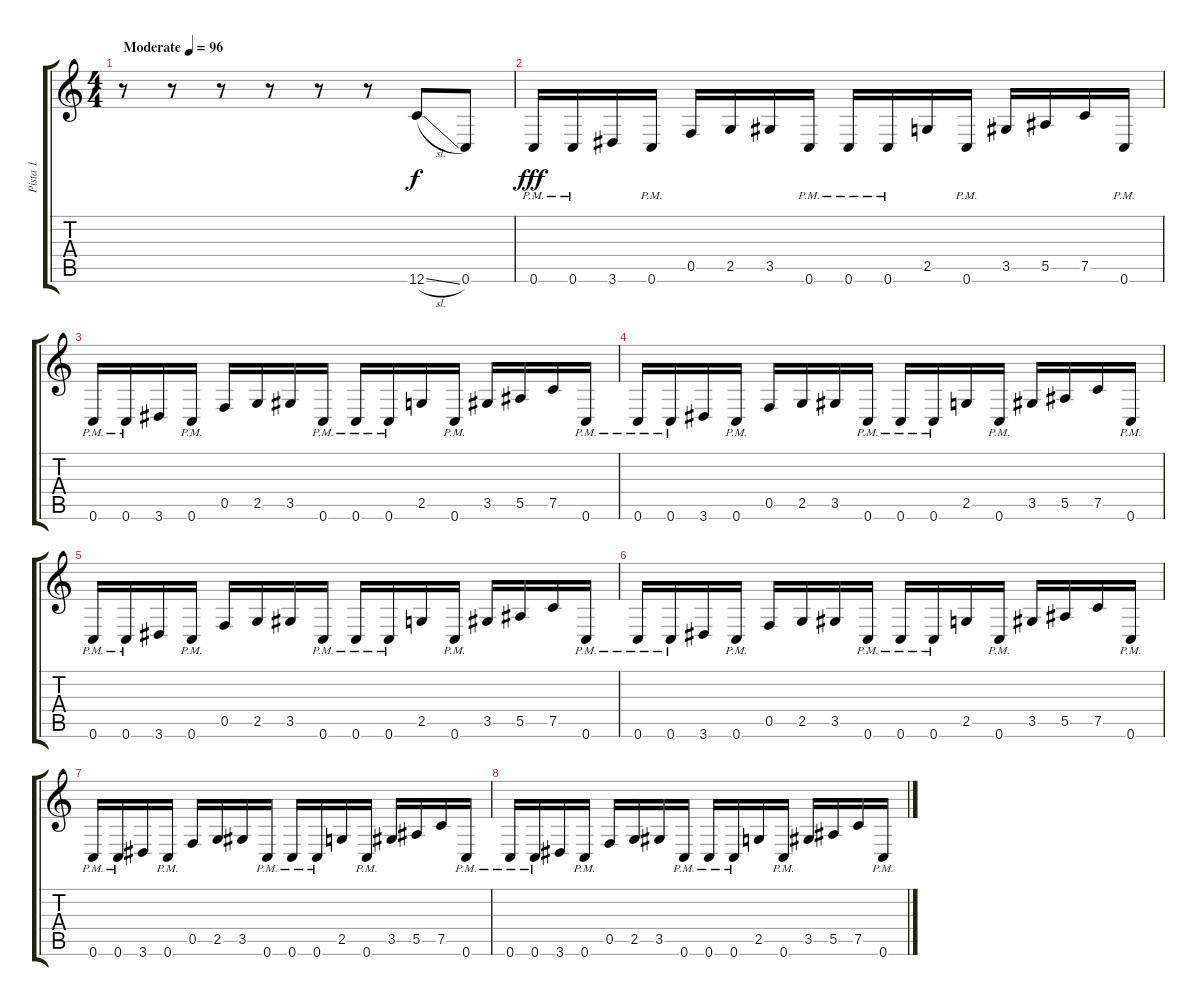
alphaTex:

\track ("Pista 1" "Pista 1") {instrument distortionguitar}
\staff {score tabs}
\tuning (C4 G3 Eb3 Bb2 F2 C2) {hide}
\ts (4 4)
\tempo (96 "Moderate")
\clef g2
\ks c
r.8{dy f instrument distortionguitar} r.8 r.8 r.8 r.8 r.8 12.6{sl}.8 0.6.8 |
0.6{pm}.16{dy fff} 0.6{pm}.16 3.6.16 0.6{pm}.16 0.5.16 2.5.16 3.5.16 0.6{pm}.16 0.6{pm}.16 0.6{pm}.16 2.5.16 0.6{pm}.16 3.5.16 5.5.16 7.5.16 0.6{pm}.16 |
0.6{pm}.16 0.6{pm}.16 3.6.16 0.6{pm}.16 0.5.16 2.5.16 3.5.16 0.6{pm}.16 0.6{pm}.16 0.6{pm}.16 2.5.16 0.6{pm}.16 3.5.16 5.5.16 7.5.16 0.6{pm}.16 |
0.6{pm}.16 0.6{pm}.16 3.6.16 0.6{pm}.16 0.5.16 2.5.16 3.5.16 0.6{pm}.16 0.6{pm}.16 0.6{pm}.16 2.5.16 0.6{pm}.16 3.5.16 5.5.16 7.5.16 0.6{pm}.16 |
0.6{pm}.16 0.6{pm}.16 3.6.16 0.6{pm}.16 0.5.16 2.5.16 3.5.16 0.6{pm}.16 0.6{pm}.16 0.6{pm}.16 2.5.16 0.6{pm}.16 3.5.16 5.5.16 7.5.16 0.6{pm}.16 |
0.6{pm}.16 0.6{pm}.16 3.6.16 0.6{pm}.16 0.5.16 2.5.16 3.5.16 0.6{pm}.16 0.6{pm}.16 0.6{pm}.16 2.5.16 0.6{pm}.16 3.5.16 5.5.16 7.5.16 0.6{pm}.16 |
0.6{pm}.16 0.6{pm}.16 3.6.16 0.6{pm}.16 0.5.16 2.5.16 3.5.16 0.6{pm}.16 0.6{pm}.16 0.6{pm}.16 2.5.16 0.6{pm}.16 3.5.16 5.5.16 7.5.16 0.6{pm}.16 |
0.6{pm}.16 0.6{pm}.16 3.6.16 0.6{pm}.16 0.5.16 2.5.16 3.5.16 0.6{pm}.16 0.6{pm}.16 0.6{pm}.16 2.5.16 0.6{pm}.16 3.5.16 5.5.16 7.5.16 0.6{pm}.16
